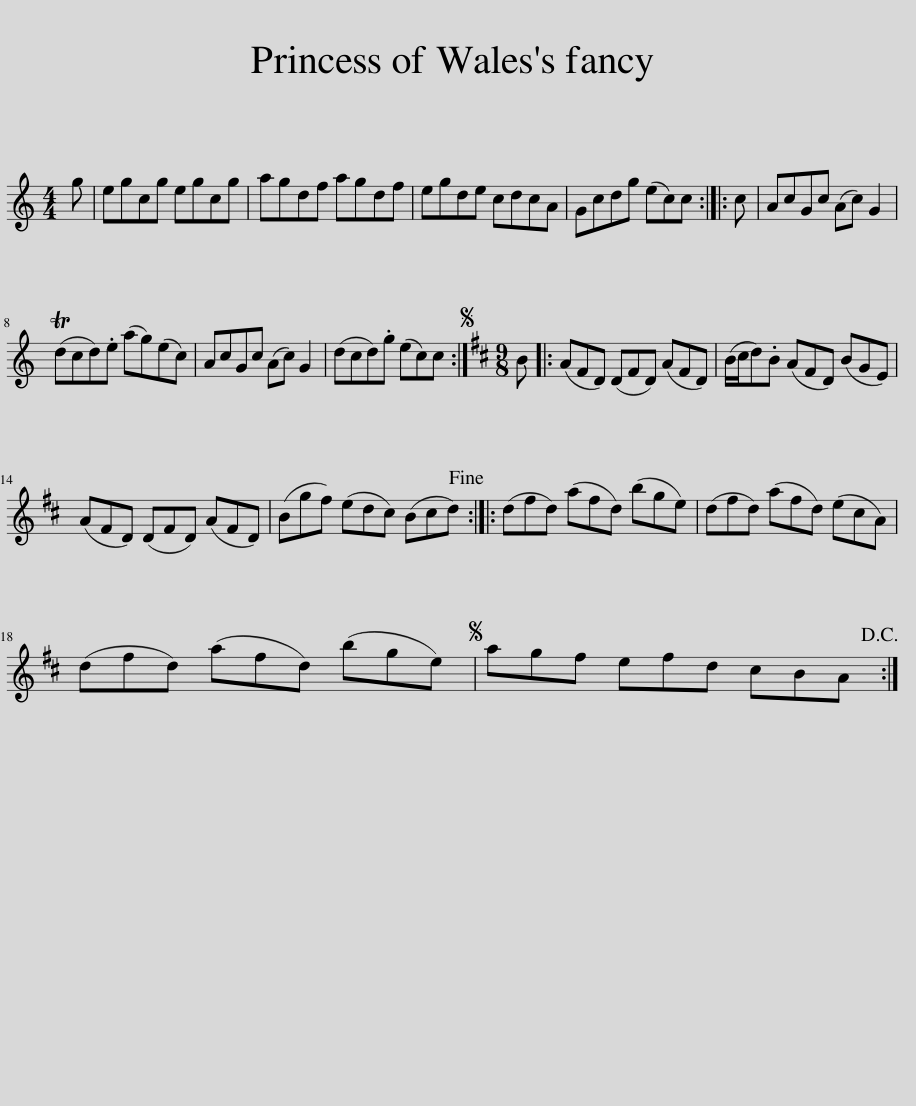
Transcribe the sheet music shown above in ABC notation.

X:1
L:1/8
M:4/4
I:linebreak $
K:C
V:1 treble
V:1
 g | egcg egcg | agdf agdf | egde cdcA | Gcdg (ec)c :: %5
 c | AcGc (Ac) G2 |$ (Tdcd).e (ag)(ec) | AcGc (Ac) G2 | (dcd).g (ec)c :| %10
[K:D][M:9/8]S B |: (AFD) (DFD) (AFD) | (B/c/d).B (AFD) (BGE) |$ (AFD) (DFD) (AFD) | (Bgf) (edc) (Bcd)!fine! :: %15
 (dfd) (afd) (bge) | (dfd) (afd) (ecA) |$ (dfd) (afd) (bge) |S agf efd cBA!D.C.! :| %19
